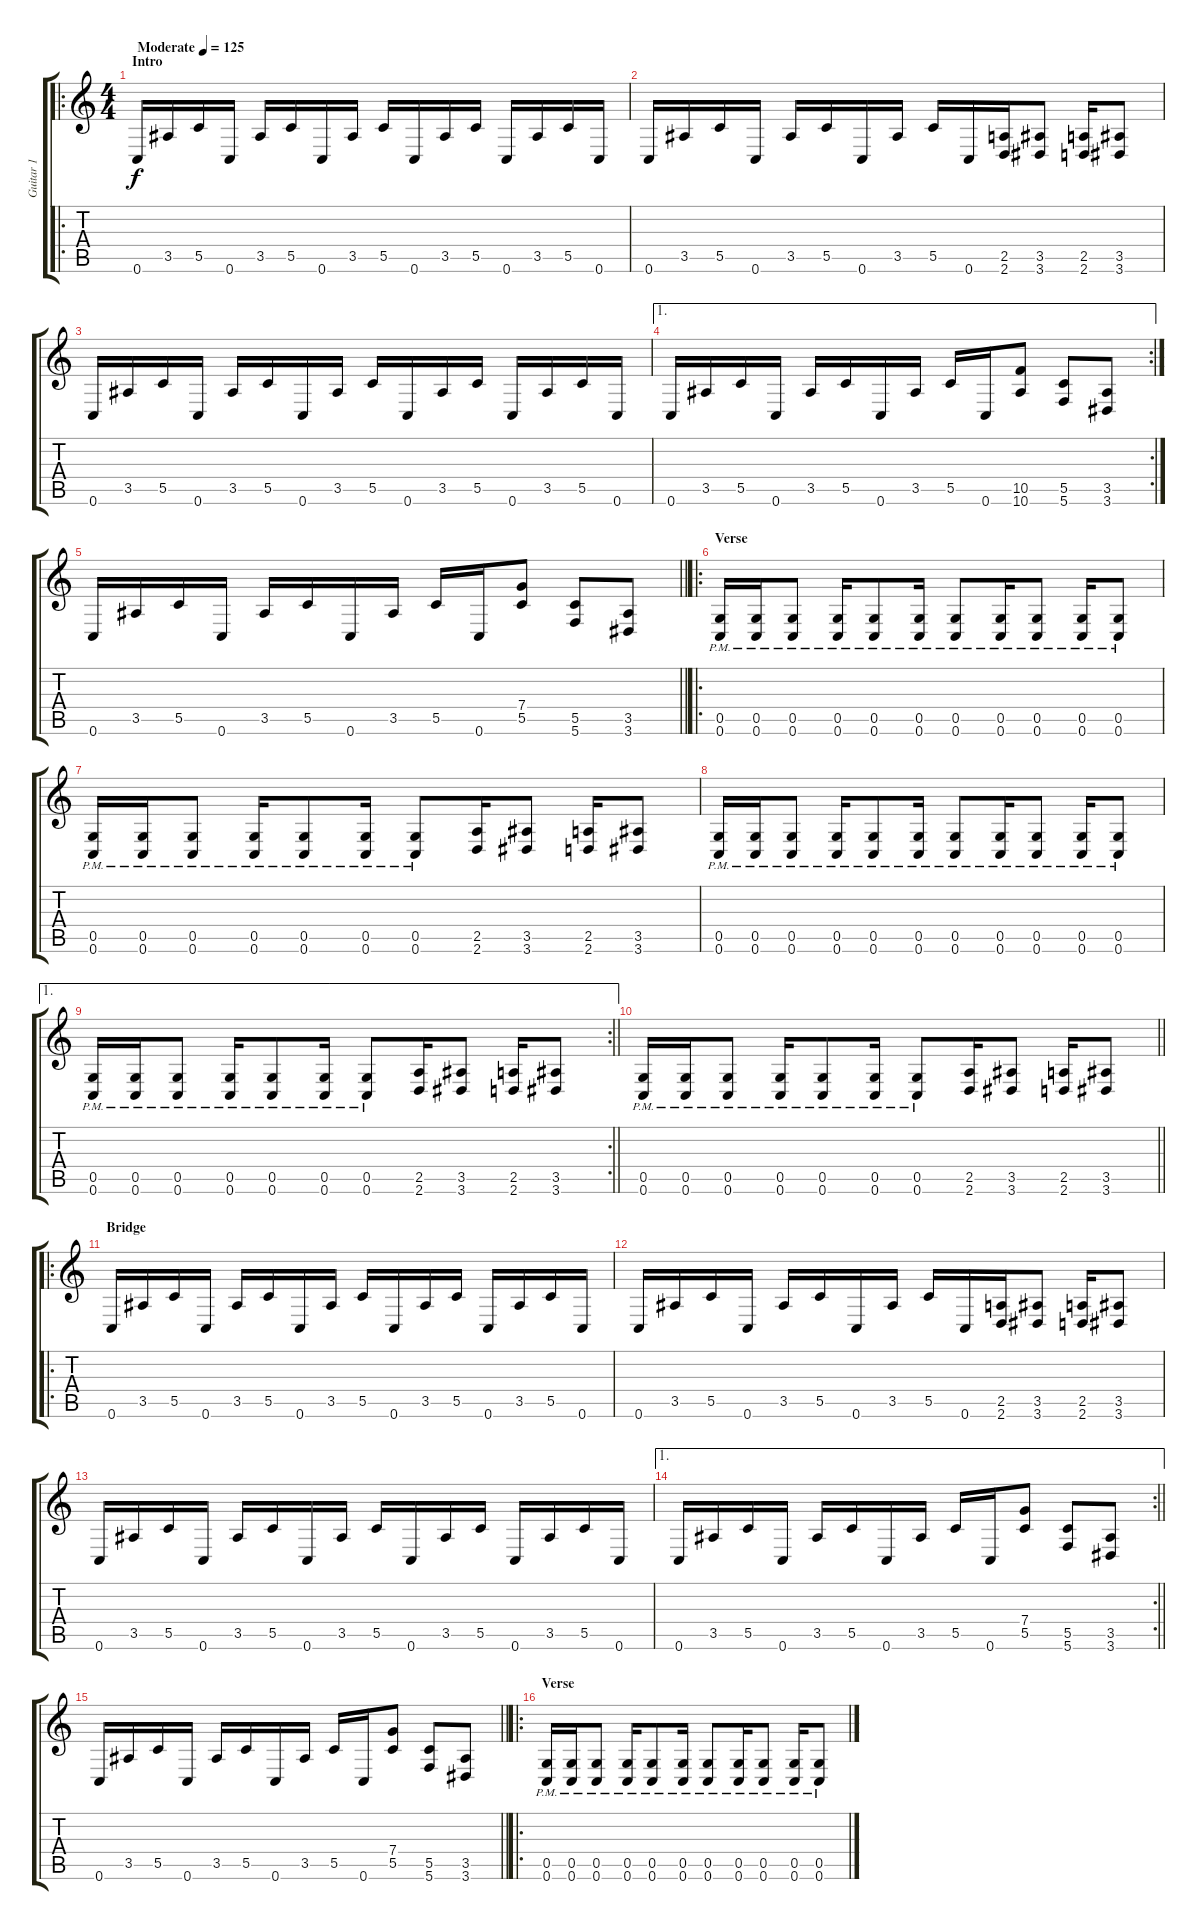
\track ("Guitar 1" "Guitar 1") {instrument distortionguitar}
\staff {score tabs}
\tuning (D4 A3 F3 C3 G2 C2) {hide}
\ro
\ts (4 4)
\section ("" "Intro")
\tempo (125 "Moderate")
\clef g2
\ks c
0.6.16{dy f instrument distortionguitar} 3.5.16 5.5.16 0.6.16 3.5.16 5.5.16 0.6.16 3.5.16 5.5.16 0.6.16 3.5.16 5.5.16 0.6.16 3.5.16 5.5.16 0.6.16 |
0.6.16 3.5.16 5.5.16 0.6.16 3.5.16 5.5.16 0.6.16 3.5.16 5.5.16 0.6.16 (2.5 2.6).16 (3.5 3.6).8 (2.5 2.6).16 (3.5 3.6).8 |
0.6.16 3.5.16 5.5.16 0.6.16 3.5.16 5.5.16 0.6.16 3.5.16 5.5.16 0.6.16 3.5.16 5.5.16 0.6.16 3.5.16 5.5.16 0.6.16 |
\ae 1
\rc 2
0.6.16 3.5.16 5.5.16 0.6.16 3.5.16 5.5.16 0.6.16 3.5.16 5.5.16 0.6.16 (10.5 10.6).8 (5.5 5.6).8 (3.5 3.6).8 |
\barLineRight lightlight
0.6.16 3.5.16 5.5.16 0.6.16 3.5.16 5.5.16 0.6.16 3.5.16 5.5.16 0.6.16 (7.4 5.5).8 (5.5 5.6).8 (3.5 3.6).8 |
\ro
\section ("" "Verse")
(0.5{pm} 0.6{pm}).16 (0.5{pm} 0.6{pm}).16 (0.5{pm} 0.6{pm}).8 (0.5{pm} 0.6{pm}).16 (0.5{pm} 0.6{pm}).8 (0.5{pm} 0.6{pm}).16 (0.5{pm} 0.6{pm}).8 (0.5{pm} 0.6{pm}).16 (0.5{pm} 0.6{pm}).8 (0.5{pm} 0.6{pm}).16 (0.5{pm} 0.6{pm}).8 |
(0.5{pm} 0.6{pm}).16 (0.5{pm} 0.6{pm}).16 (0.5{pm} 0.6{pm}).8 (0.5{pm} 0.6{pm}).16 (0.5{pm} 0.6{pm}).8 (0.5{pm} 0.6{pm}).16 (0.5{pm} 0.6{pm}).8 (2.5 2.6).16 (3.5 3.6).8 (2.5 2.6).16 (3.5 3.6).8 |
(0.5{pm} 0.6{pm}).16 (0.5{pm} 0.6{pm}).16 (0.5{pm} 0.6{pm}).8 (0.5{pm} 0.6{pm}).16 (0.5{pm} 0.6{pm}).8 (0.5{pm} 0.6{pm}).16 (0.5{pm} 0.6{pm}).8 (0.5{pm} 0.6{pm}).16 (0.5{pm} 0.6{pm}).8 (0.5{pm} 0.6{pm}).16 (0.5{pm} 0.6{pm}).8 |
\ae 1
\rc 2
\barLineRight lightlight
(0.5{pm} 0.6{pm}).16 (0.5{pm} 0.6{pm}).16 (0.5{pm} 0.6{pm}).8 (0.5{pm} 0.6{pm}).16 (0.5{pm} 0.6{pm}).8 (0.5{pm} 0.6{pm}).16 (0.5{pm} 0.6{pm}).8 (2.5 2.6).16 (3.5 3.6).8 (2.5 2.6).16 (3.5 3.6).8 |
\barLineRight lightlight
(0.5{pm} 0.6{pm}).16 (0.5{pm} 0.6{pm}).16 (0.5{pm} 0.6{pm}).8 (0.5{pm} 0.6{pm}).16 (0.5{pm} 0.6{pm}).8 (0.5{pm} 0.6{pm}).16 (0.5{pm} 0.6{pm}).8 (2.5 2.6).16 (3.5 3.6).8 (2.5 2.6).16 (3.5 3.6).8 |
\ro
\section ("" "Bridge")
0.6.16 3.5.16 5.5.16 0.6.16 3.5.16 5.5.16 0.6.16 3.5.16 5.5.16 0.6.16 3.5.16 5.5.16 0.6.16 3.5.16 5.5.16 0.6.16 |
0.6.16 3.5.16 5.5.16 0.6.16 3.5.16 5.5.16 0.6.16 3.5.16 5.5.16 0.6.16 (2.5 2.6).16 (3.5 3.6).8 (2.5 2.6).16 (3.5 3.6).8 |
0.6.16 3.5.16 5.5.16 0.6.16 3.5.16 5.5.16 0.6.16 3.5.16 5.5.16 0.6.16 3.5.16 5.5.16 0.6.16 3.5.16 5.5.16 0.6.16 |
\ae 1
\rc 2
\barLineRight lightlight
0.6.16 3.5.16 5.5.16 0.6.16 3.5.16 5.5.16 0.6.16 3.5.16 5.5.16 0.6.16 (7.4 5.5).8 (5.5 5.6).8 (3.5 3.6).8 |
\barLineRight lightlight
0.6.16 3.5.16 5.5.16 0.6.16 3.5.16 5.5.16 0.6.16 3.5.16 5.5.16 0.6.16 (7.4 5.5).8 (5.5 5.6).8 (3.5 3.6).8 |
\ro
\section ("" "Verse")
(0.5{pm} 0.6{pm}).16 (0.5{pm} 0.6{pm}).16 (0.5{pm} 0.6{pm}).8 (0.5{pm} 0.6{pm}).16 (0.5{pm} 0.6{pm}).8 (0.5{pm} 0.6{pm}).16 (0.5{pm} 0.6{pm}).8 (0.5{pm} 0.6{pm}).16 (0.5{pm} 0.6{pm}).8 (0.5{pm} 0.6{pm}).16 (0.5{pm} 0.6{pm}).8
